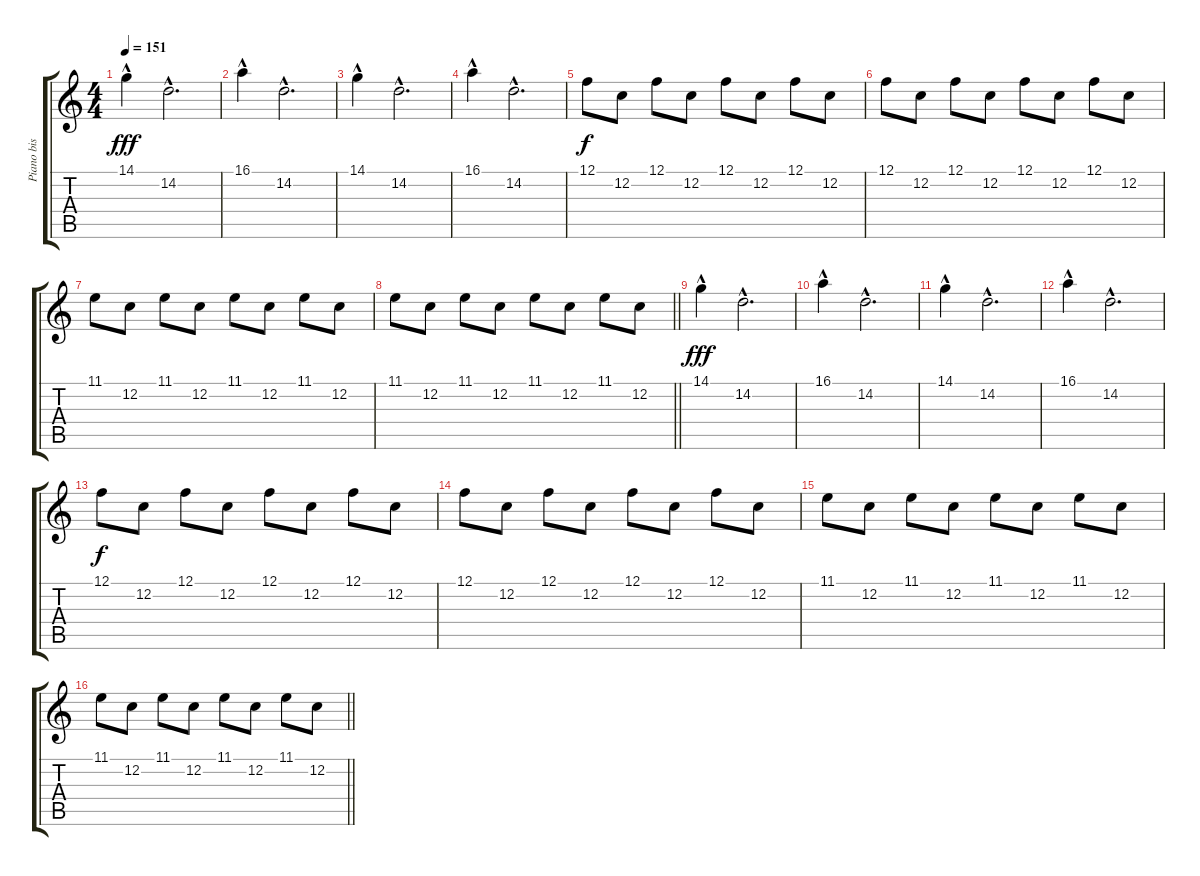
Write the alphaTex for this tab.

\track ("Piano bis" "Piano bis") {instrument brightacousticpiano}
\staff {score tabs}
\tuning (F4 C4 Ab3 Eb3 Bb2 F2) {hide}
\ts (4 4)
\tempo 151
\clef g2
\ks c
14.1{hac}.4{dy fff volume 16} 14.2{hac}.2{d} |
16.1{hac}.4 14.2{hac}.2{d} |
14.1{hac}.4{volume 16} 14.2{hac}.2{d} |
16.1{hac}.4 14.2{hac}.2{d} |
12.1.8{dy f} 12.2.8 12.1.8 12.2.8 12.1.8 12.2.8 12.1.8 12.2.8 |
12.1.8 12.2.8 12.1.8 12.2.8 12.1.8 12.2.8 12.1.8 12.2.8 |
11.1.8 12.2.8 11.1.8 12.2.8 11.1.8 12.2.8 11.1.8 12.2.8 |
\barLineRight lightlight
11.1.8 12.2.8 11.1.8 12.2.8 11.1.8 12.2.8 11.1.8 12.2.8 |
14.1{hac}.4{dy fff volume 16} 14.2{hac}.2{d} |
16.1{hac}.4 14.2{hac}.2{d} |
14.1{hac}.4{volume 16} 14.2{hac}.2{d} |
16.1{hac}.4 14.2{hac}.2{d} |
12.1.8{dy f} 12.2.8 12.1.8 12.2.8 12.1.8 12.2.8 12.1.8 12.2.8 |
12.1.8 12.2.8 12.1.8 12.2.8 12.1.8 12.2.8 12.1.8 12.2.8 |
11.1.8 12.2.8 11.1.8 12.2.8 11.1.8 12.2.8 11.1.8 12.2.8 |
\barLineRight lightlight
11.1.8 12.2.8 11.1.8 12.2.8 11.1.8 12.2.8 11.1.8 12.2.8
